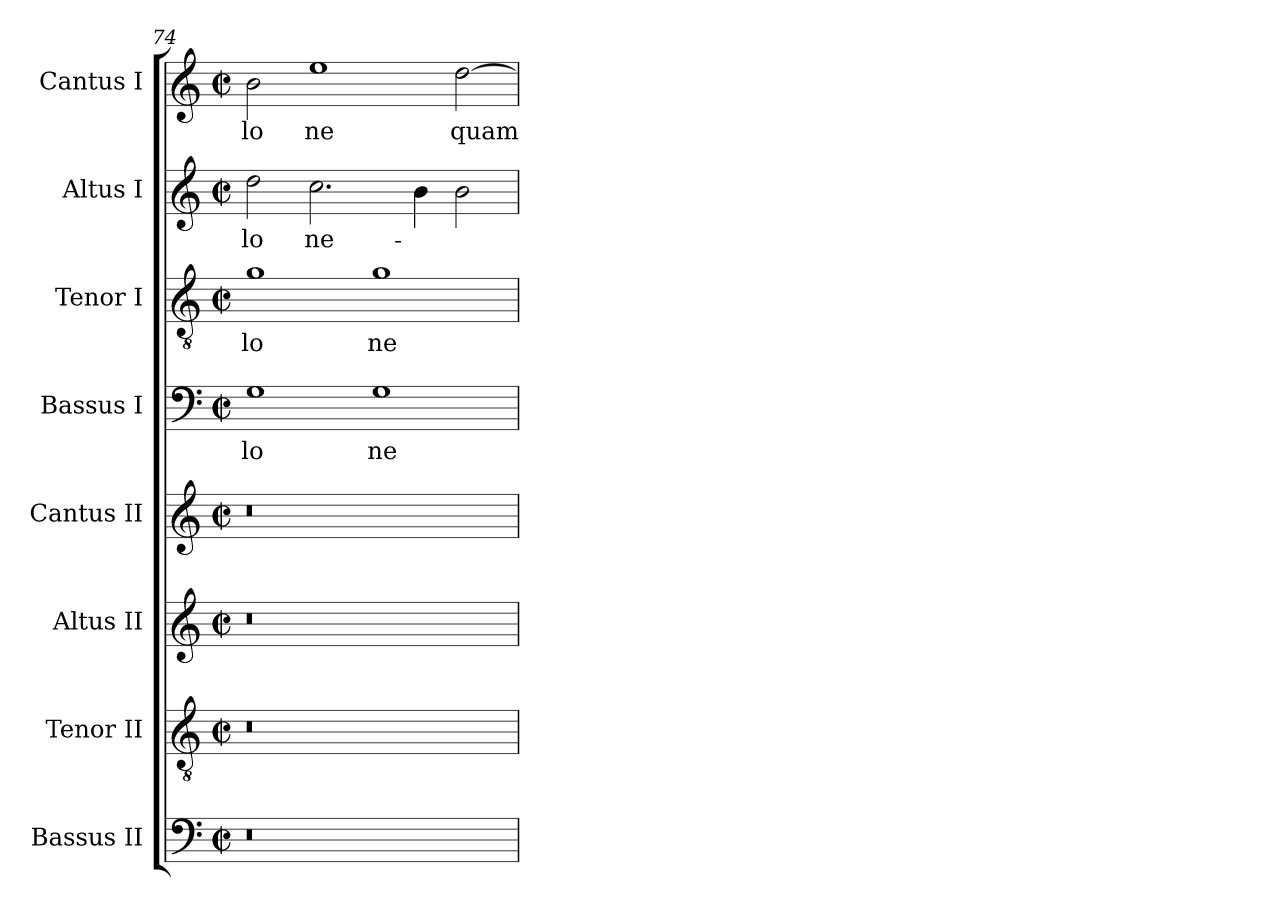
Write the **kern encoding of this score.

**kern	**kern	**kern	**kern	**kern	**text	**kern	**text	**kern	**text	**kern	**text
*part8	*part7	*part6	*part5	*part4	*part4	*part3	*part3	*part2	*part2	*part1	*part1
*staff8	*staff7	*staff6	*staff5	*staff4	*staff4	*staff3	*staff3	*staff2	*staff2	*staff1	*staff1
*I"Bassus II	*I"Tenor II	*I"Altus II	*I"Cantus II	*I"Bassus I	*	*I"Tenor I	*	*I"Altus I	*	*I"Cantus I	*
*clefF4	*clefGv2	*clefG2	*clefG2	*clefF4	*	*clefGv2	*	*clefG2	*	*clefG2	*
*	*	*	*	*	*	*	*	*k[]	*	*	*
*	*	*	*	*	*	*	*	*C:	*	*	*
*M2/2	*M2/2	*M2/2	*M2/2	*M2/2	*	*M2/2	*	*M2/2	*	*M2/2	*
*met(c|)	*met(c|)	*met(c|)	*met(c|)	*met(c|)	*	*met(c|)	*	*met(c|)	*	*met(c|)	*
=74	=74	=74	=74	=74	=74	=74	=74	=74	=74	=74	=74
!	!	!	!	!	!LO:LY:b:cj	!	!LO:LY:b:cj	!	!LO:LY:b:cj	!	!LO:LY:b:cj
0r	0r	0r	0r	1G	lo	1g	-lo	2dd\	-lo	2b\	lo
!	!	!	!	!	!	!	!	!	!LO:LY:b:cj	!	!LO:LY:b:cj
.	.	.	.	.	.	.	.	2.cc\	ne-	1ee	ne
!	!	!	!	!	!LO:LY:b:cj	!	!LO:LY:b:cj	!	!	!	!
.	.	.	.	1G	ne	1g	ne-	.	.	.	.
.	.	.	.	.	.	.	.	4b\	.	.	.
!	!	!	!	!	!	!	!	!	!	!	!LO:LY:b
.	.	.	.	.	.	.	.	2b\	.	[>2dd\	quam
=	=	=	=	=	=	=	=	=	=	=	=
*-	*-	*-	*-	*-	*-	*-	*-	*-	*-	*-	*-
